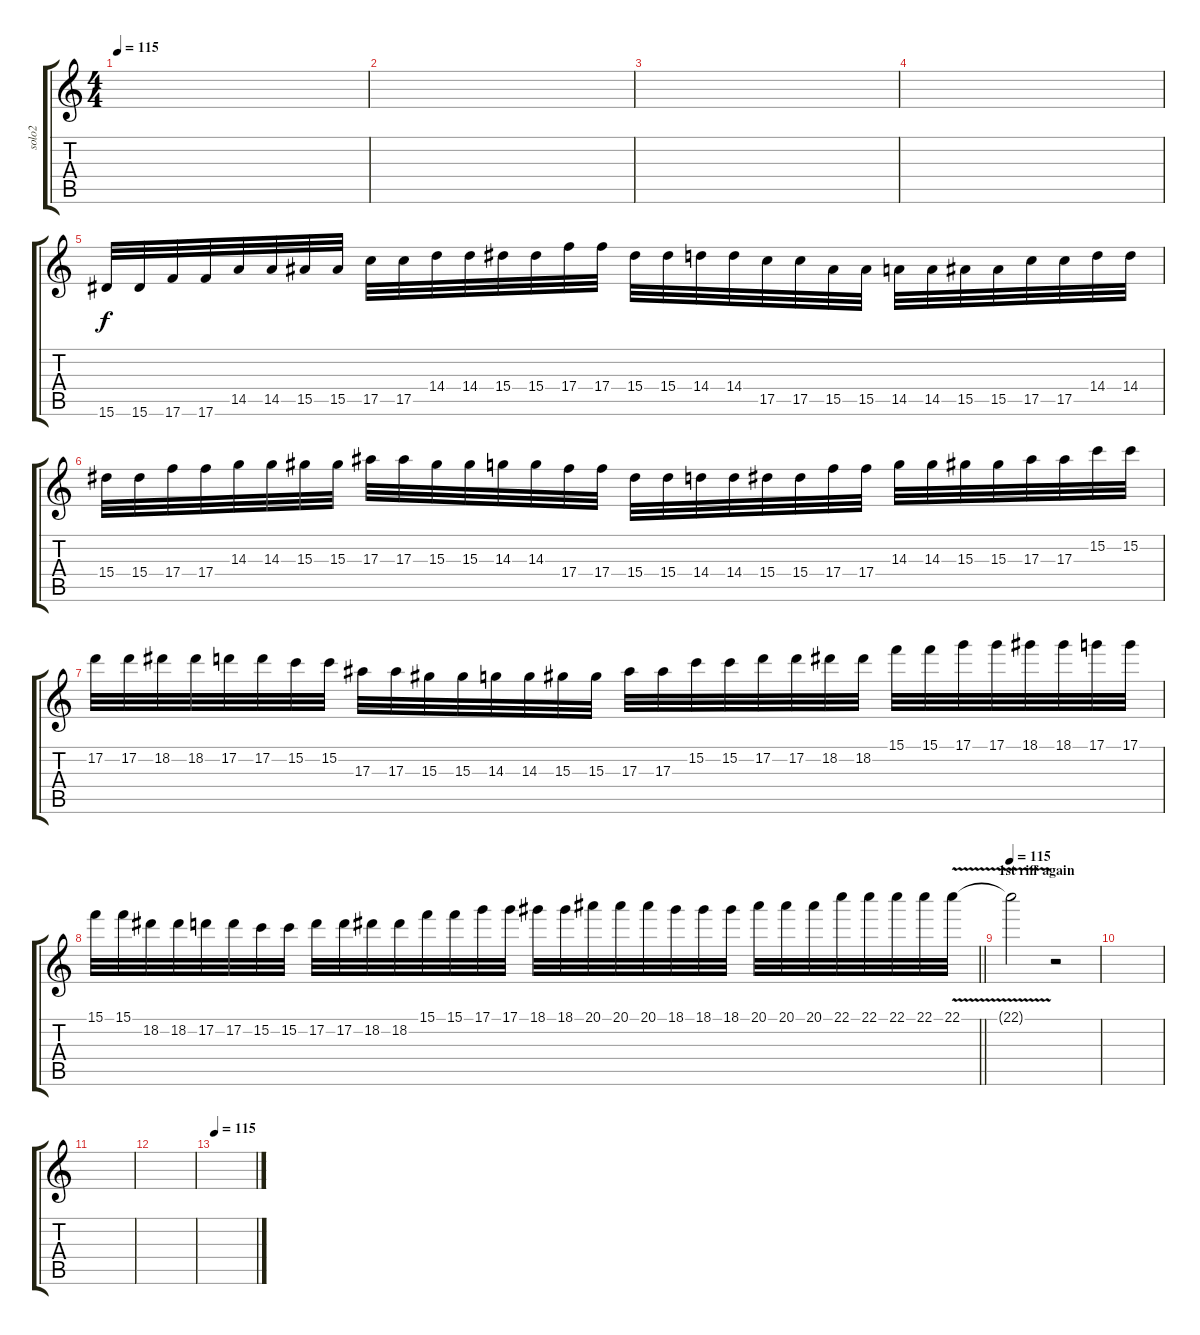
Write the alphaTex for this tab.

\track ("solo2" "solo2") {instrument overdrivenguitar}
\staff {score tabs}
\tuning (D4 A3 F3 C3 G2 C2) {hide}
\ts (4 4)
\tempo 115
\clef g2
\ks c
|
|
|
|
15.6.32 15.6.32 17.6.32 17.6.32 14.5.32 14.5.32 15.5.32 15.5.32 17.5.32 17.5.32 14.4.32 14.4.32 15.4.32 15.4.32 17.4.32 17.4.32 15.4.32 15.4.32 14.4.32 14.4.32 17.5.32 17.5.32 15.5.32 15.5.32 14.5.32 14.5.32 15.5.32 15.5.32 17.5.32 17.5.32 14.4.32 14.4.32 |
15.4.32 15.4.32 17.4.32 17.4.32 14.3.32 14.3.32 15.3.32 15.3.32 17.3.32 17.3.32 15.3.32 15.3.32 14.3.32 14.3.32 17.4.32 17.4.32 15.4.32 15.4.32 14.4.32 14.4.32 15.4.32 15.4.32 17.4.32 17.4.32 14.3.32 14.3.32 15.3.32 15.3.32 17.3.32 17.3.32 15.2.32 15.2.32 |
17.2.32 17.2.32 18.2.32 18.2.32 17.2.32 17.2.32 15.2.32 15.2.32 17.3.32 17.3.32 15.3.32 15.3.32 14.3.32 14.3.32 15.3.32 15.3.32 17.3.32 17.3.32 15.2.32 15.2.32 17.2.32 17.2.32 18.2.32 18.2.32 15.1.32 15.1.32 17.1.32 17.1.32 18.1.32 18.1.32 17.1.32 17.1.32 |
\barLineRight lightlight
15.1.32 15.1.32 18.2.32 18.2.32 17.2.32 17.2.32 15.2.32 15.2.32 17.2.32 17.2.32 18.2.32 18.2.32 15.1.32 15.1.32 17.1.32 17.1.32 18.1.32 18.1.32 20.1.32 20.1.32 20.1.32 18.1.32 18.1.32 18.1.32 20.1.32 20.1.32 20.1.32 22.1.32 22.1.32 22.1.32 22.1.32 22.1{v}.32 |
\section ("" "1st riff again")
\tempo 115
22.1{t}.2 r.2 |
|
|
|
\tempo 115
